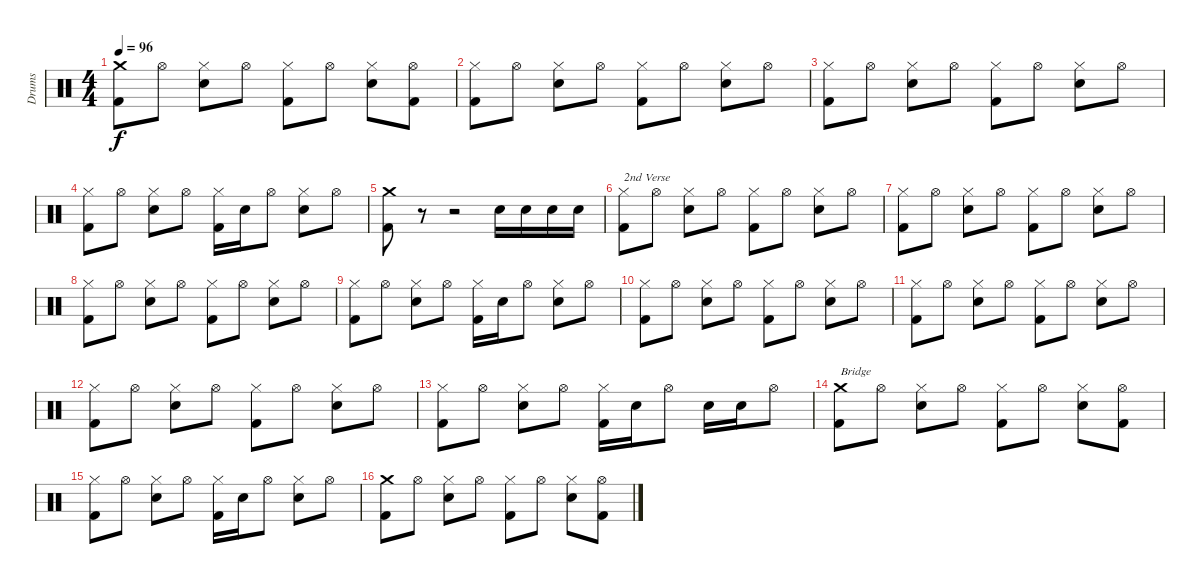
\track ("Drums" "Drums") {instrument percussion}
\staff {score}
\articulation defaults
\ts (4 4)
\tempo 96
\clef neutral
\ks c
("Crash medium (hit)" "Kick (hit) 2").8{dy f} "Hi-Hat (open)".8 ("Hi-Hat (closed)" "Snare (hit) 2").8 "Hi-Hat (open)".8 ("Hi-Hat (closed)" "Kick (hit) 2").8 "Hi-Hat (open)".8 ("Hi-Hat (closed)" "Snare (hit) 2").8 ("Hi-Hat (open)" "Kick (hit) 2").8 |
("Hi-Hat (closed)" "Kick (hit) 2").8 "Hi-Hat (open)".8 ("Hi-Hat (closed)" "Snare (hit) 2").8 "Hi-Hat (open)".8 ("Hi-Hat (closed)" "Kick (hit) 2").8 "Hi-Hat (open)".8 ("Hi-Hat (closed)" "Snare (hit) 2").8 "Hi-Hat (open)".8 |
("Hi-Hat (closed)" "Kick (hit) 2").8 "Hi-Hat (open)".8 ("Hi-Hat (closed)" "Snare (hit) 2").8 "Hi-Hat (open)".8 ("Hi-Hat (closed)" "Kick (hit) 2").8 "Hi-Hat (open)".8 ("Hi-Hat (closed)" "Snare (hit) 2").8 "Hi-Hat (open)".8 |
("Hi-Hat (closed)" "Kick (hit) 2").8 "Hi-Hat (open)".8 ("Hi-Hat (closed)" "Snare (hit) 2").8 "Hi-Hat (open)".8 ("Hi-Hat (closed)" "Kick (hit) 2").16 "Snare (hit) 2".16 "Hi-Hat (open)".8 ("Hi-Hat (closed)" "Snare (hit) 2").8 "Hi-Hat (open)".8 |
("Crash medium (hit)" "Kick (hit) 2").8 r.8 r.2 "Snare (hit) 2".16 "Snare (hit) 2".16 "Snare (hit) 2".16 "Snare (hit) 2".16 |
("Hi-Hat (closed)" "Kick (hit) 2").8{txt "2nd Verse"} "Hi-Hat (open)".8 ("Hi-Hat (closed)" "Snare (hit) 2").8 "Hi-Hat (open)".8 ("Hi-Hat (closed)" "Kick (hit) 2").8 "Hi-Hat (open)".8 ("Hi-Hat (closed)" "Snare (hit) 2").8 "Hi-Hat (open)".8 |
("Hi-Hat (closed)" "Kick (hit) 2").8 "Hi-Hat (open)".8 ("Hi-Hat (closed)" "Snare (hit) 2").8 "Hi-Hat (open)".8 ("Hi-Hat (closed)" "Kick (hit) 2").8 "Hi-Hat (open)".8 ("Hi-Hat (closed)" "Snare (hit) 2").8 "Hi-Hat (open)".8 |
("Hi-Hat (closed)" "Kick (hit) 2").8 "Hi-Hat (open)".8 ("Hi-Hat (closed)" "Snare (hit) 2").8 "Hi-Hat (open)".8 ("Hi-Hat (closed)" "Kick (hit) 2").8 "Hi-Hat (open)".8 ("Hi-Hat (closed)" "Snare (hit) 2").8 "Hi-Hat (open)".8 |
("Hi-Hat (closed)" "Kick (hit) 2").8 "Hi-Hat (open)".8 ("Hi-Hat (closed)" "Snare (hit) 2").8 "Hi-Hat (open)".8 ("Hi-Hat (closed)" "Kick (hit) 2").16 "Snare (hit) 2".16 "Hi-Hat (open)".8 ("Hi-Hat (closed)" "Snare (hit) 2").8 "Hi-Hat (open)".8 |
("Hi-Hat (closed)" "Kick (hit) 2").8 "Hi-Hat (open)".8 ("Hi-Hat (closed)" "Snare (hit) 2").8 "Hi-Hat (open)".8 ("Hi-Hat (closed)" "Kick (hit) 2").8 "Hi-Hat (open)".8 ("Hi-Hat (closed)" "Snare (hit) 2").8 "Hi-Hat (open)".8 |
("Hi-Hat (closed)" "Kick (hit) 2").8 "Hi-Hat (open)".8 ("Hi-Hat (closed)" "Snare (hit) 2").8 "Hi-Hat (open)".8 ("Hi-Hat (closed)" "Kick (hit) 2").8 "Hi-Hat (open)".8 ("Hi-Hat (closed)" "Snare (hit) 2").8 "Hi-Hat (open)".8 |
("Hi-Hat (closed)" "Kick (hit) 2").8 "Hi-Hat (open)".8 ("Hi-Hat (closed)" "Snare (hit) 2").8 "Hi-Hat (open)".8 ("Hi-Hat (closed)" "Kick (hit) 2").8 "Hi-Hat (open)".8 ("Hi-Hat (closed)" "Snare (hit) 2").8 "Hi-Hat (open)".8 |
("Hi-Hat (closed)" "Kick (hit) 2").8 "Hi-Hat (open)".8 ("Hi-Hat (closed)" "Snare (hit) 2").8 "Hi-Hat (open)".8 ("Hi-Hat (closed)" "Kick (hit) 2").16 "Snare (hit) 2".16 "Hi-Hat (open)".8 "Snare (hit) 2".16 "Snare (hit) 2".16 "Hi-Hat (open)".8 |
("Crash medium (hit)" "Kick (hit) 2").8{txt "Bridge"} "Hi-Hat (open)".8 ("Hi-Hat (closed)" "Snare (hit) 2").8 "Hi-Hat (open)".8 ("Hi-Hat (closed)" "Kick (hit) 2").8 "Hi-Hat (open)".8 ("Hi-Hat (closed)" "Snare (hit) 2").8 ("Hi-Hat (open)" "Kick (hit) 2").8 |
("Hi-Hat (closed)" "Kick (hit) 2").8 "Hi-Hat (open)".8 ("Hi-Hat (closed)" "Snare (hit) 2").8 "Hi-Hat (open)".8 ("Hi-Hat (closed)" "Kick (hit) 2").16 "Snare (hit) 2".16 "Hi-Hat (open)".8 ("Hi-Hat (closed)" "Snare (hit) 2").8 "Hi-Hat (open)".8 |
("Crash medium (hit)" "Kick (hit) 2").8 "Hi-Hat (open)".8 ("Hi-Hat (closed)" "Snare (hit) 2").8 "Hi-Hat (open)".8 ("Hi-Hat (closed)" "Kick (hit) 2").8 "Hi-Hat (open)".8 ("Hi-Hat (closed)" "Snare (hit) 2").8 ("Hi-Hat (open)" "Kick (hit) 2").8
